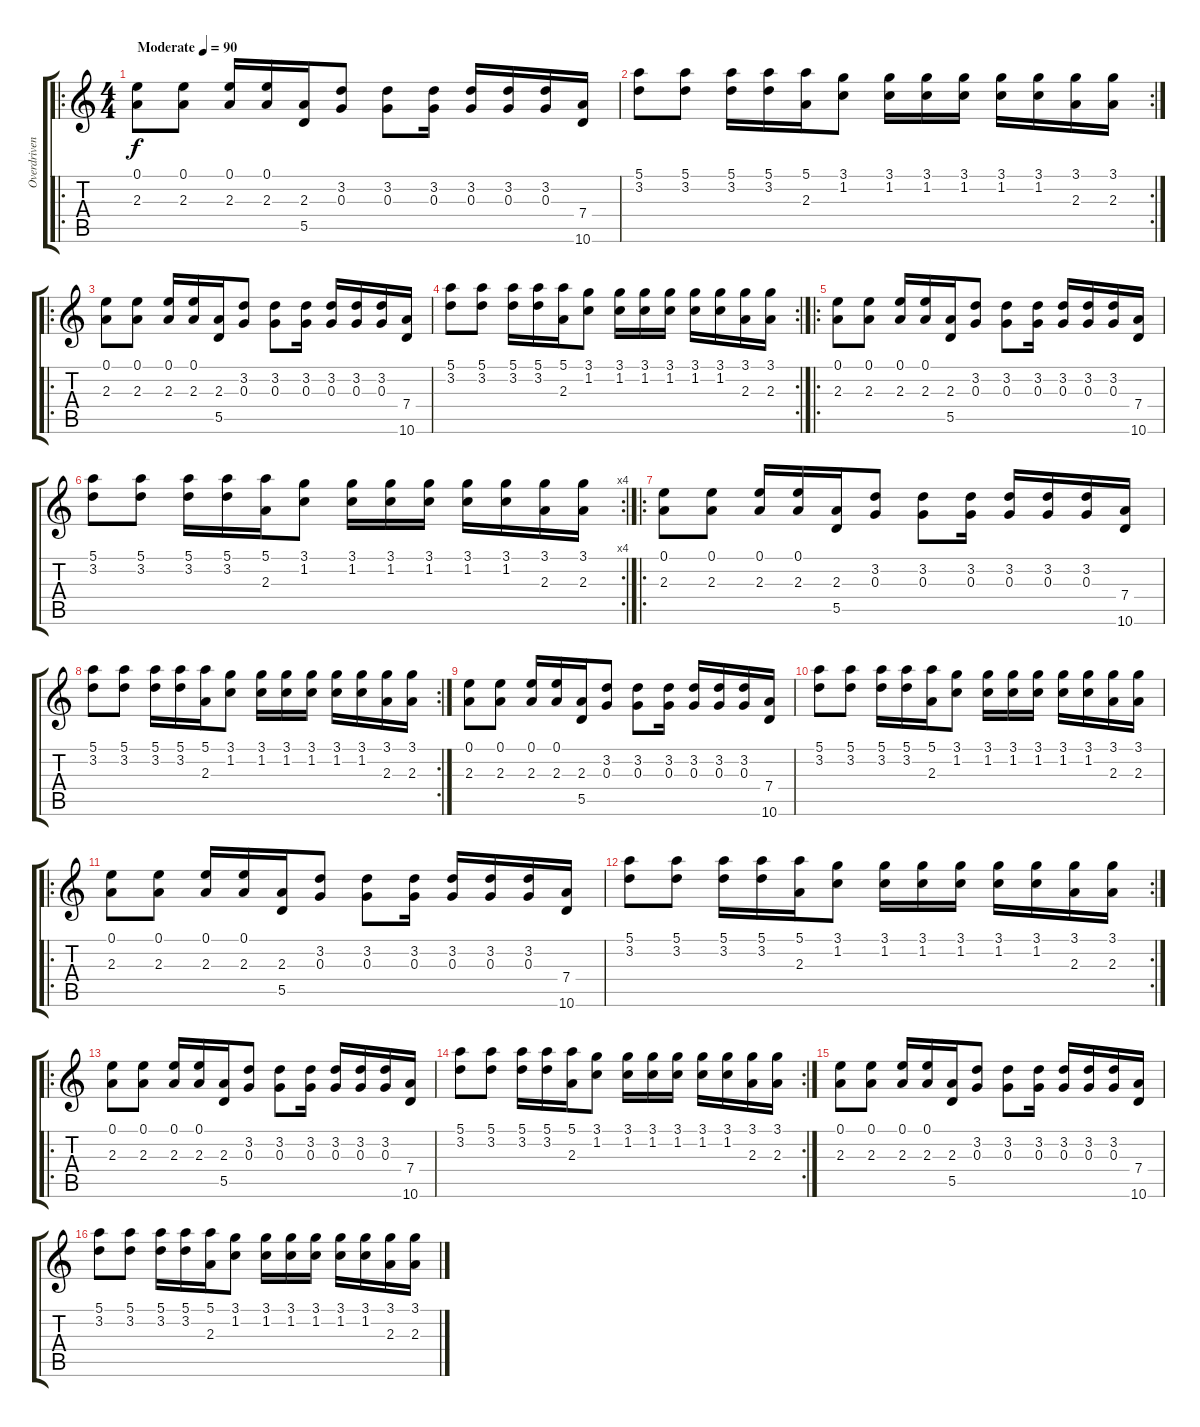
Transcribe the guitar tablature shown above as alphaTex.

\track ("Overdriven Guitar" "Overdriven") {instrument distortionguitar}
\staff {score tabs}
\tuning (E4 B3 G3 D3 A2 E2) {hide}
\ro
\ts (4 4)
\tempo (90 "Moderate")
\clef g2
\ks c
(0.1 2.3).8{dy f instrument distortionguitar} (0.1 2.3).8 (0.1 2.3).16 (0.1 2.3).16 (2.3 5.5).16 (3.2 0.3).8 (3.2 0.3).8 (3.2 0.3).16 (3.2 0.3).16 (3.2 0.3).16 (3.2 0.3).16 (7.4 10.6).16 |
\rc 2
(5.1 3.2).8 (5.1 3.2).8 (5.1 3.2).16 (5.1 3.2).16 (5.1 2.3).16 (3.1 1.2).8 (3.1 1.2).16 (3.1 1.2).16 (3.1 1.2).16 (3.1 1.2).16 (3.1 1.2).16 (3.1 2.3).16 (3.1 2.3).16 |
\ro
(0.1 2.3).8 (0.1 2.3).8 (0.1 2.3).16 (0.1 2.3).16 (2.3 5.5).16 (3.2 0.3).8 (3.2 0.3).8 (3.2 0.3).16 (3.2 0.3).16 (3.2 0.3).16 (3.2 0.3).16 (7.4 10.6).16 |
\rc 2
(5.1 3.2).8 (5.1 3.2).8 (5.1 3.2).16 (5.1 3.2).16 (5.1 2.3).16 (3.1 1.2).8 (3.1 1.2).16 (3.1 1.2).16 (3.1 1.2).16 (3.1 1.2).16 (3.1 1.2).16 (3.1 2.3).16 (3.1 2.3).16 |
\ro
(0.1 2.3).8 (0.1 2.3).8 (0.1 2.3).16 (0.1 2.3).16 (2.3 5.5).16 (3.2 0.3).8 (3.2 0.3).8 (3.2 0.3).16 (3.2 0.3).16 (3.2 0.3).16 (3.2 0.3).16 (7.4 10.6).16 |
\rc 4
(5.1 3.2).8 (5.1 3.2).8 (5.1 3.2).16 (5.1 3.2).16 (5.1 2.3).16 (3.1 1.2).8 (3.1 1.2).16 (3.1 1.2).16 (3.1 1.2).16 (3.1 1.2).16 (3.1 1.2).16 (3.1 2.3).16 (3.1 2.3).16 |
\ro
(0.1 2.3).8 (0.1 2.3).8 (0.1 2.3).16 (0.1 2.3).16 (2.3 5.5).16 (3.2 0.3).8 (3.2 0.3).8 (3.2 0.3).16 (3.2 0.3).16 (3.2 0.3).16 (3.2 0.3).16 (7.4 10.6).16 |
\rc 2
(5.1 3.2).8 (5.1 3.2).8 (5.1 3.2).16 (5.1 3.2).16 (5.1 2.3).16 (3.1 1.2).8 (3.1 1.2).16 (3.1 1.2).16 (3.1 1.2).16 (3.1 1.2).16 (3.1 1.2).16 (3.1 2.3).16 (3.1 2.3).16 |
(0.1 2.3).8 (0.1 2.3).8 (0.1 2.3).16 (0.1 2.3).16 (2.3 5.5).16 (3.2 0.3).8 (3.2 0.3).8 (3.2 0.3).16 (3.2 0.3).16 (3.2 0.3).16 (3.2 0.3).16 (7.4 10.6).16 |
(5.1 3.2).8 (5.1 3.2).8 (5.1 3.2).16 (5.1 3.2).16 (5.1 2.3).16 (3.1 1.2).8 (3.1 1.2).16 (3.1 1.2).16 (3.1 1.2).16 (3.1 1.2).16 (3.1 1.2).16 (3.1 2.3).16 (3.1 2.3).16 |
\ro
(0.1 2.3).8 (0.1 2.3).8 (0.1 2.3).16 (0.1 2.3).16 (2.3 5.5).16 (3.2 0.3).8 (3.2 0.3).8 (3.2 0.3).16 (3.2 0.3).16 (3.2 0.3).16 (3.2 0.3).16 (7.4 10.6).16 |
\rc 2
(5.1 3.2).8 (5.1 3.2).8 (5.1 3.2).16 (5.1 3.2).16 (5.1 2.3).16 (3.1 1.2).8 (3.1 1.2).16 (3.1 1.2).16 (3.1 1.2).16 (3.1 1.2).16 (3.1 1.2).16 (3.1 2.3).16 (3.1 2.3).16 |
\ro
(0.1 2.3).8 (0.1 2.3).8 (0.1 2.3).16 (0.1 2.3).16 (2.3 5.5).16 (3.2 0.3).8 (3.2 0.3).8 (3.2 0.3).16 (3.2 0.3).16 (3.2 0.3).16 (3.2 0.3).16 (7.4 10.6).16 |
\rc 2
(5.1 3.2).8 (5.1 3.2).8 (5.1 3.2).16 (5.1 3.2).16 (5.1 2.3).16 (3.1 1.2).8 (3.1 1.2).16 (3.1 1.2).16 (3.1 1.2).16 (3.1 1.2).16 (3.1 1.2).16 (3.1 2.3).16 (3.1 2.3).16 |
(0.1 2.3).8 (0.1 2.3).8 (0.1 2.3).16 (0.1 2.3).16 (2.3 5.5).16 (3.2 0.3).8 (3.2 0.3).8 (3.2 0.3).16 (3.2 0.3).16 (3.2 0.3).16 (3.2 0.3).16 (7.4 10.6).16 |
(5.1 3.2).8 (5.1 3.2).8 (5.1 3.2).16 (5.1 3.2).16 (5.1 2.3).16 (3.1 1.2).8 (3.1 1.2).16 (3.1 1.2).16 (3.1 1.2).16 (3.1 1.2).16 (3.1 1.2).16 (3.1 2.3).16 (3.1 2.3).16
